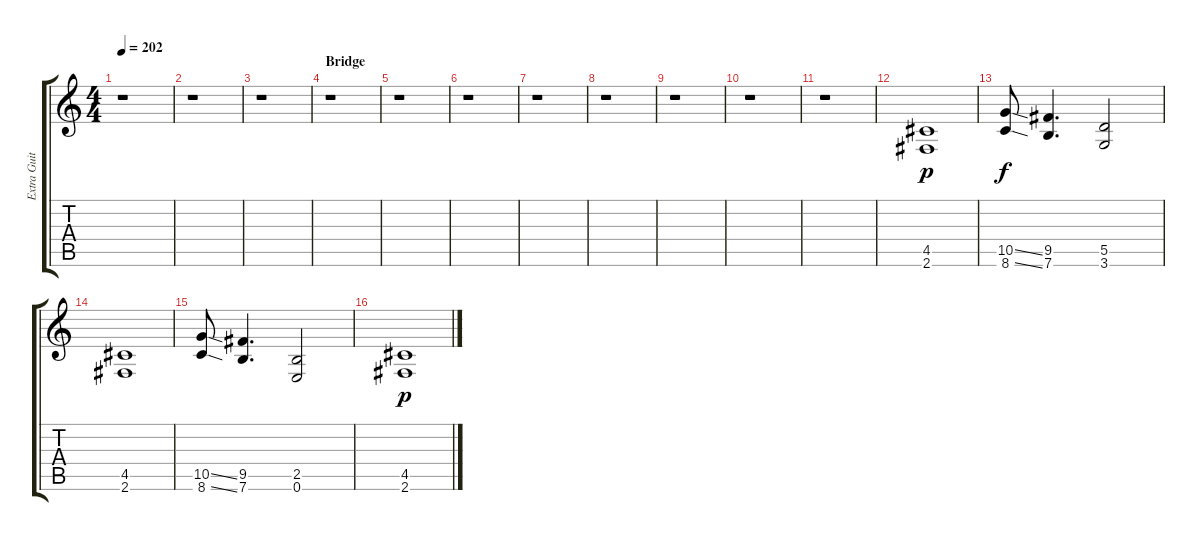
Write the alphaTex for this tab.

\track ("Extra Guitar" "Extra Guit") {instrument distortionguitar}
\staff {score tabs}
\tuning (E4 B3 G3 D3 A2 E2) {hide}
\ts (4 4)
\tempo 202
\clef g2
\ks c
r.1{dy f} |
r.1 |
r.1 |
\section ("" "Bridge")
r.1 |
r.1 |
r.1 |
r.1 |
r.1 |
r.1 |
r.1 |
r.1 |
(4.5 2.6).1{dy p} |
(10.5{ss} 8.6{ss}).8{dy f} (9.5 7.6).4{d} (5.5 3.6).2 |
(4.5 2.6).1 |
(10.5{ss} 8.6{ss}).8 (9.5 7.6).4{d} (2.5 0.6).2 |
(4.5 2.6).1{dy p}
